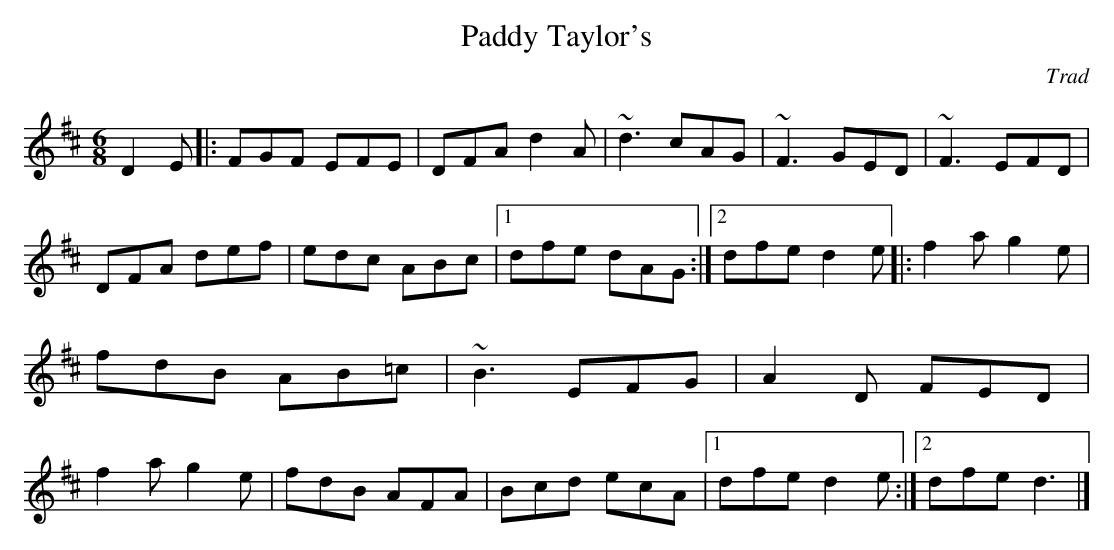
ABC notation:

X:1
T:Paddy Taylor's
C:Trad
L:1/8
E:13
M:6/8
K:D
D2 E|:FGF EFE|DFA d2A|~d3 cAG|~F3 GED|~F3 EFD|DFA def|edc ABc|1dfe dAG:|2dfe d2e\
|:f2a g2e|fdB AB=c|~B3 EFG|A2D FED|f2a g2e|fdB AFA|Bcd ecA|1dfe d2e:|2dfe d3|]
